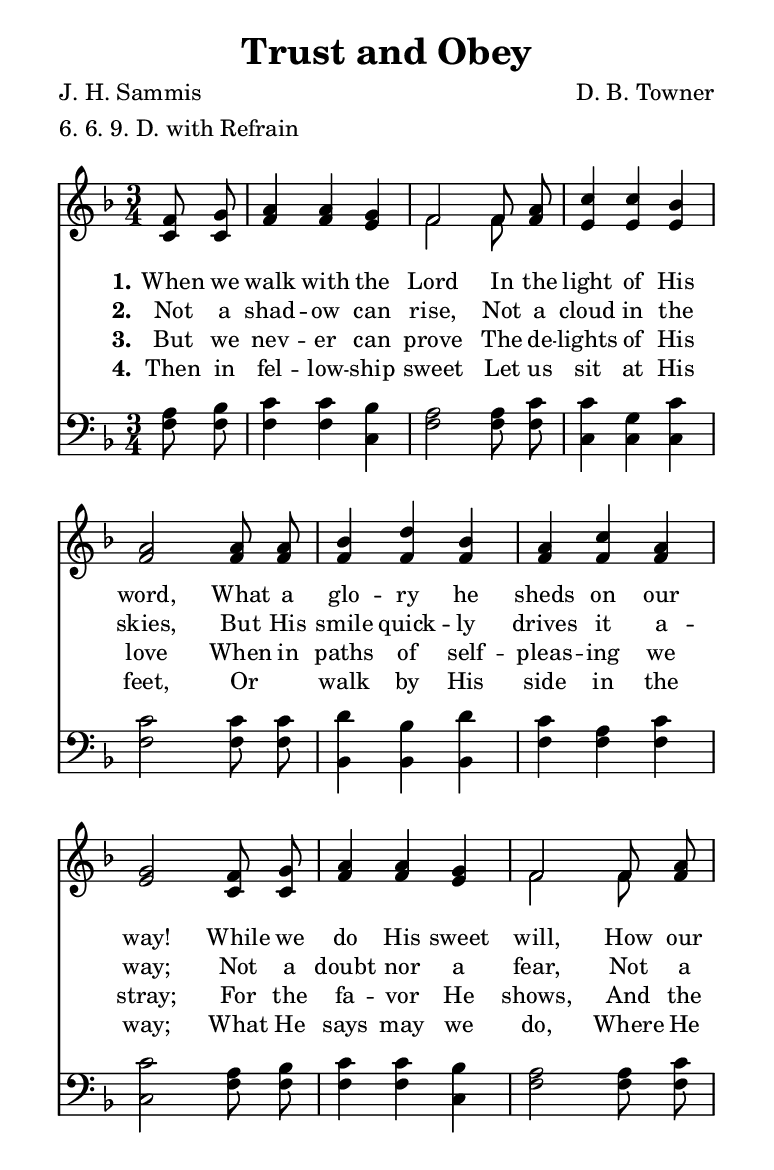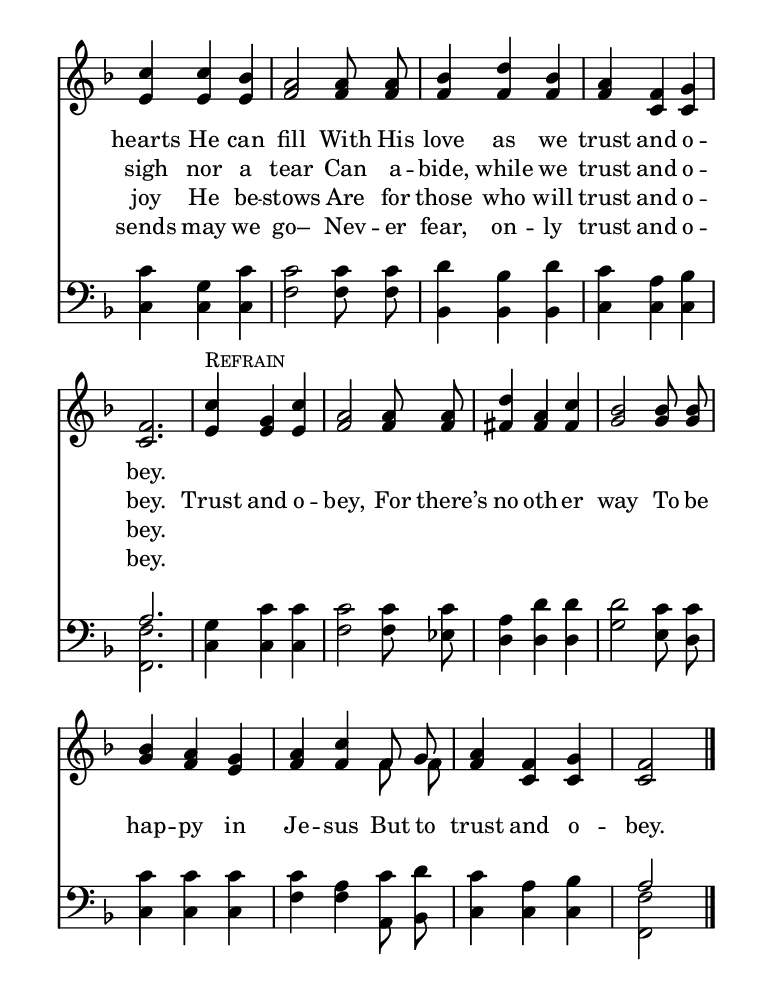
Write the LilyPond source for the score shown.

\include "common/global.ily"
\paper {
  \include "common/paper.ily"
}

\header{
  hymnnumber = "201"
  title = "Trust and Obey"
  tunename = ""
  meter = "6. 6. 9. D. with Refrain"
  poet = "J. H. Sammis"
  composer = "D. B. Towner"
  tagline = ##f
}

global = {
  \include "common/overrides.ily"
  \override Staff.TimeSignature.style = #'numbered
  \time 3/4
  \override Score.MetronomeMark.transparent = ##t % hide all fermata changes too
  \tempo 4=90
  \key f \major
  \partial 4
  \autoBeamOff
}

patternA = { c8 c | c4 c c | c2 }

notesSoprano = {
\global
\relative c' {

  \changePitch \patternA { f g | a a g | f }
  \changePitch \patternA { f a | c c bes | a }
  a8 a8 | bes4 d bes | a c a | g2
  \changePitch \patternA { f g | a a g | f }
  \changePitch \patternA { f a | c c bes | a }
  a8 a8 | bes4 d bes | a f g | f2.

  << s^\markup { \small \caps "Refrain" }
  { c'4 g c | a2 } >>
  \changePitch \patternA { a a | d a c | bes }
  bes8 bes | bes4 a g | a c
  \changePitch \patternA { f,8 g | a4 f g | f2 }

  \bar "|."

}
}

notesAlto = {
\global
\relative e' {

  \changePitch \patternA { c c | f f e | f }
  \changePitch \patternA { f f | e e e | f }
  f8 f | f4 f f | f f f | e2
  \changePitch \patternA { c c | f f e | f }
  \changePitch \patternA { f f | e e e | f }
  f8 f | f4 f f | f c c | c2.

  e4 e e | f2
  \changePitch \patternA { f8 f | fis4 fis fis | g }
  g8 g | g4 f e | f f
  \changePitch \patternA { f f | f c c | c }

}
}

notesTenor = {
\global
\relative a {

  \changePitch \patternA { a bes | c c bes | a }
  \changePitch \patternA { a c | c g c | c }
  c8 c d4 bes d | c a c | c2
  \changePitch \patternA { a bes | c c bes | a }
  \changePitch \patternA { a c | c g c | c }
  c8 c | d4 bes d | c a bes | a2.

  g4 c c | c2
  \changePitch \patternA { c c | a d d | d }
  c8 c | c4 c c | c a
  \changePitch \patternA { c d | c a bes | a }

}
}

notesBass = {
\global
\relative f {

  \changePitch \patternA { f f | f f c | f }
  \changePitch \patternA { f f | c c c | f }
  f8 f | bes,4 bes bes | f' f f | c2
  \changePitch \patternA { f f | f f c | f }
  \changePitch \patternA { f f | c c c | f }
  f8 f | bes,4 bes bes | c c c | << f2. f, >>

  c'4 c c | f2
  \changePitch \patternA { f ees | d d d | g }
  e8 d | c4 c c | f4 f
  a,8 bes | c4 c c | << f2 f, >>

}
}

Refrain = \lyricmode {

Trust and o -- bey,
For there’s no oth -- er way
To be hap -- py in Je -- sus
But to trust and o -- bey.

}

wordsA = \lyricmode {
\set stanza = "1."

When we walk with the Lord
In the light of His word,
What a glo -- ry he sheds on our way!
While we do His sweet will,
How our hearts He can fill
With His love as we trust and o -- bey.

}

wordsB = \lyricmode {
\set stanza = "2."

Not a shad -- ow can rise,
Not a cloud in the skies,
But His smile quick -- ly drives it a -- way;
Not a doubt nor a fear,
Not a sigh nor a tear
Can a -- bide, while we trust and o -- bey.

\Refrain

}

wordsC = \lyricmode {
\set stanza = "3."

But we nev -- er can prove
The de -- lights of His love
When in paths of self -- pleas -- ing we stray;
For the fa -- vor He shows,
And the joy He be -- stows
Are for those who will trust and o -- bey.

}

wordsD = \lyricmode {
\set stanza = "4."

Then in fel -- low -- ship sweet
Let us sit at His feet,
Or _ walk by His side in the way;
What He says may we do,
Where He sends may we go–
Nev -- er fear, on -- ly trust and o -- bey.

}

\score {
  \context ChoirStaff <<
    \context Staff = upper <<
      \set Staff.autoBeaming = ##f
      \set ChoirStaff.systemStartDelimiter = #'SystemStartBar
      \set ChoirStaff.printPartCombineTexts = ##f
      \partcombine #'(2 . 9) \notesSoprano \notesAlto
      \context NullVoice = sopranos { \voiceOne << \notesSoprano >> }
      \context NullVoice = altos { \voiceTwo << \notesAlto >> }
      \context Lyrics = one   \lyricsto sopranos \wordsA
      \context Lyrics = two   \lyricsto sopranos \wordsB
      \context Lyrics = three \lyricsto sopranos \wordsC
      \context Lyrics = four  \lyricsto sopranos \wordsD
    >>
    \context Staff = men <<
      \set Staff.autoBeaming = ##f
      \clef bass
      \set ChoirStaff.printPartCombineTexts = ##f
      \partcombine #'(2 . 9) \notesTenor \notesBass
      \context NullVoice = tenors { \voiceOne << \notesTenor >> }
      \context NullVoice = basses { \voiceTwo << \notesBass >> }
    >>
  >>
  \layout {
    \include "common/layout.ily"
  }
  \midi{
    \include "common/midi.ily"
  }
}

\version "2.19.49"  % necessary for upgrading to future LilyPond versions.

% vi:set et ts=2 sw=2 ai nocindent syntax=lilypond:
